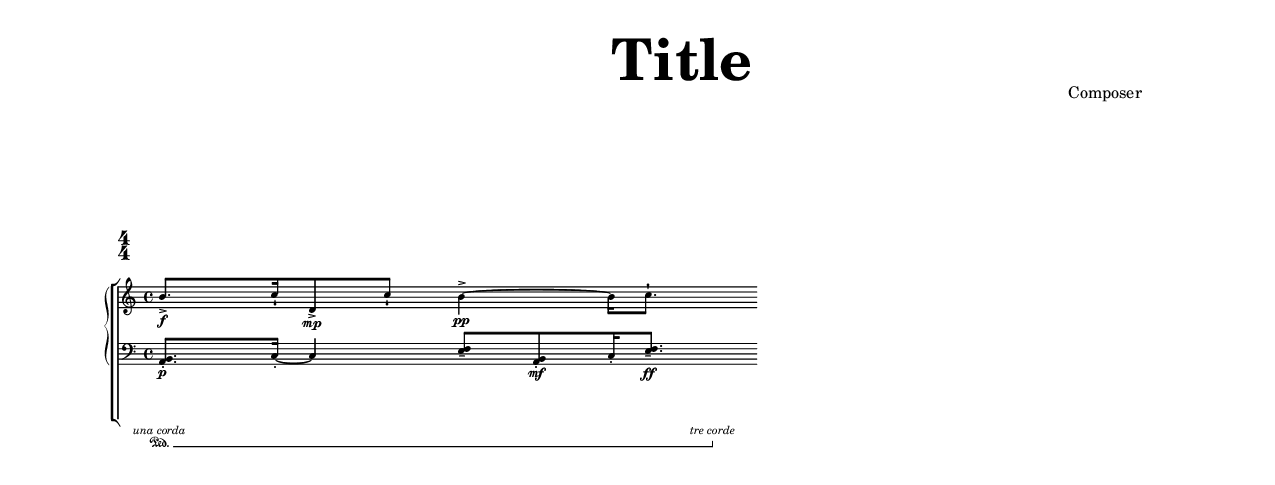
% 2015-11-22 03:35

\version "2.19.29"
\language "english"

#(ly:set-option 'relative-includes #t)

\include "stylesheet.ily"

\score {
    \new Score <<
        \new TimeSignatureContext {
            s1
        }
        \new PianoStaffGroup <<
            \new PianoStaff <<
                \new Staff {
                    \context Voice = "Piano Voice" {
                        {
                            \time 4/4
                            b'8. -\accent \f [
                            c''16 -\staccatissimo
                            d'8 -\accent \mp
                            c''8 -\staccatissimo ]
                            b'4 -\accent \pp ~
                            b'16 [
                            c''8. -\staccatissimo ]
                        }
                    }
                }
                \new Staff {
                    \context Voice = "Piano Voice" {
                        {
                            \time 4/4
                            \clef "bass"
                            <a, b,>8. -\staccato \p [
                            c16 -\staccato ~ ]
                            c4
                            <e f>8 -\tenuto [
                            <a, b,>8 -\staccato \mf
                            c16 -\staccato
                            <e f>8. -\tenuto \ff ]
                        }
                    }
                }
            >>
            \new PianoPedalingStaff {
                \context Voice = "Piano Pedaling Voice" {
                    {
                        \time 4/4
                        \afterGrace
                        c'1 \sustainOn \unaCorda
                        {
                            \once \override Beam #'stencil = ##f
                            \once \override Flag #'stencil = ##f
                            \once \override NoteHead #'stencil = #point-stencil
                            \once \override Stem #'stencil = ##f
                            c'16 \sustainOff \treCorde
                        }
                    }
                }
            }
        >>
    >>
}